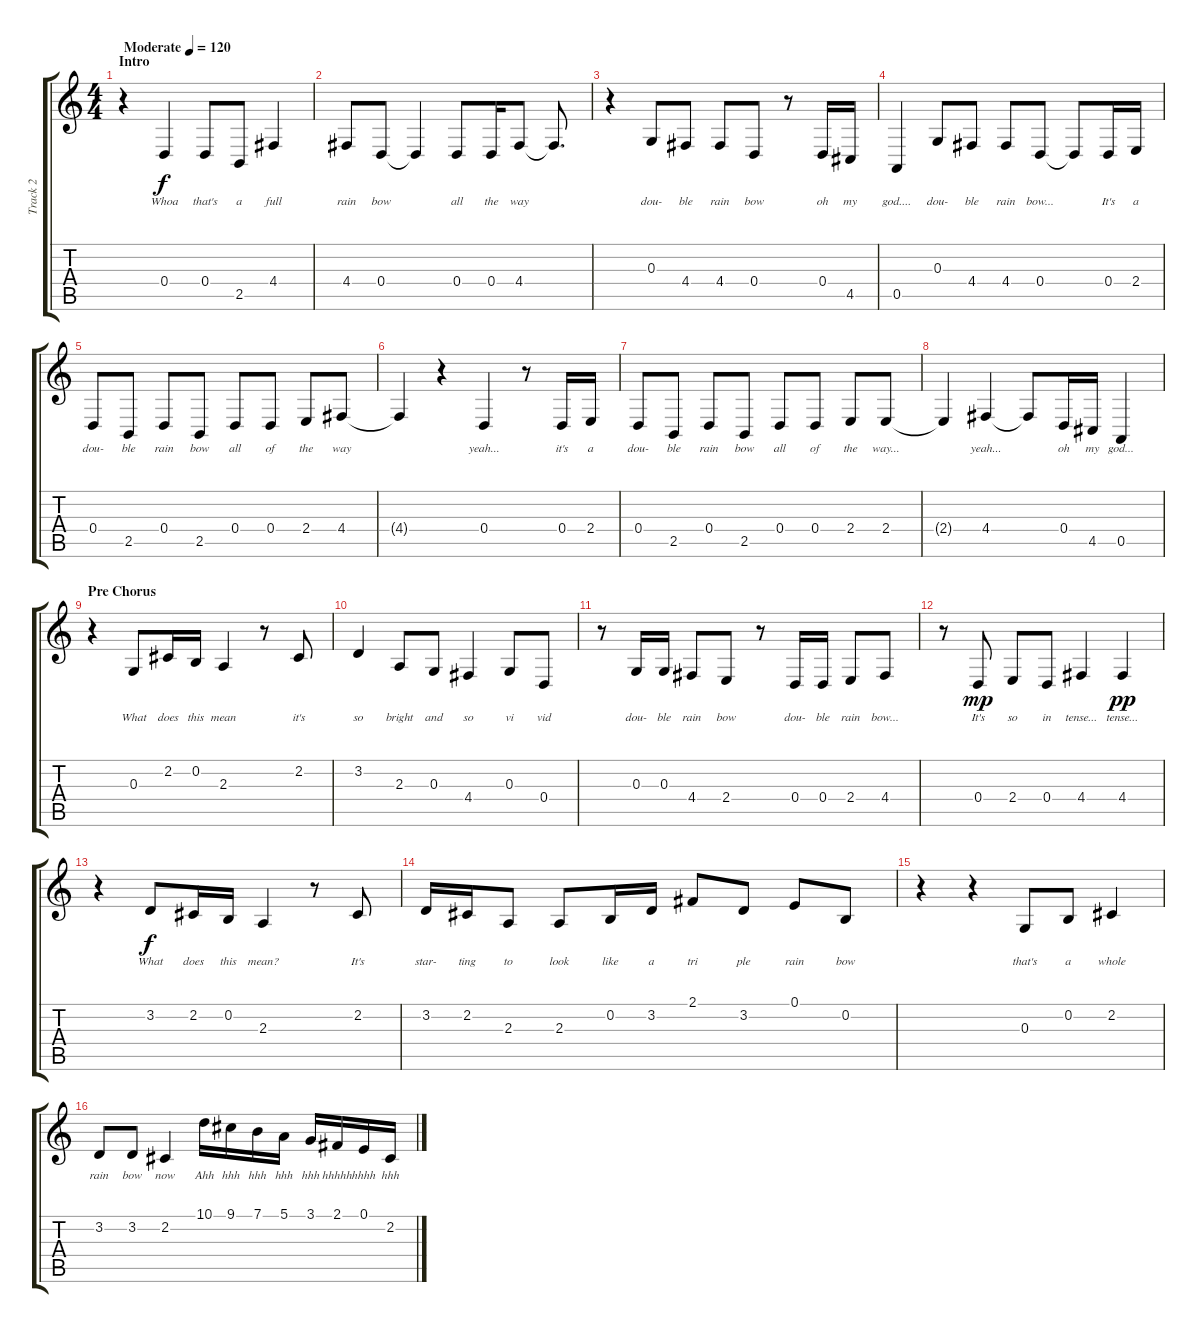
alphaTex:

\track ("Track 2" "Track 2") {instrument lead1square}
\staff {score tabs}
\tuning (E4 B3 G3 D3 A2 E2) {hide}
\ts (4 4)
\section ("" "Intro")
\tempo (120 "Moderate")
\clef g2
\ks c
r.4{dy f instrument lead1square} 0.4.4{lyrics (0 "Whoa") lyrics (1 "") lyrics (2 "") lyrics (3 "") lyrics (4 "")} 0.4.8{lyrics (0 "that's") lyrics (1 "") lyrics (2 "") lyrics (3 "") lyrics (4 "")} 2.5.8{lyrics (0 "a") lyrics (1 "") lyrics (2 "") lyrics (3 "") lyrics (4 "")} 4.4.4{lyrics (0 "full") lyrics (1 "") lyrics (2 "") lyrics (3 "") lyrics (4 "")} |
4.4.8{lyrics (0 "rain") lyrics (1 "") lyrics (2 "") lyrics (3 "") lyrics (4 "")} 0.4.8{lyrics (0 "bow") lyrics (1 "") lyrics (2 "") lyrics (3 "") lyrics (4 "")} 0.4{t}.4{lyrics (0 "") lyrics (1 "") lyrics (2 "") lyrics (3 "") lyrics (4 "")} 0.4.8{lyrics (0 "all") lyrics (1 "") lyrics (2 "") lyrics (3 "") lyrics (4 "")} 0.4.16{lyrics (0 "the") lyrics (1 "") lyrics (2 "") lyrics (3 "") lyrics (4 "")} 4.4.8{lyrics (0 "way") lyrics (1 "") lyrics (2 "") lyrics (3 "") lyrics (4 "")} 4.4{t}.8{d lyrics (0 "") lyrics (1 "") lyrics (2 "") lyrics (3 "") lyrics (4 "")} |
r.4 0.3.8{lyrics (0 "dou-") lyrics (1 "") lyrics (2 "") lyrics (3 "") lyrics (4 "")} 4.4.8{lyrics (0 "ble") lyrics (1 "") lyrics (2 "") lyrics (3 "") lyrics (4 "")} 4.4.8{lyrics (0 "rain") lyrics (1 "") lyrics (2 "") lyrics (3 "") lyrics (4 "")} 0.4.8{lyrics (0 "bow") lyrics (1 "") lyrics (2 "") lyrics (3 "") lyrics (4 "")} r.8 0.4.16{lyrics (0 "oh") lyrics (1 "") lyrics (2 "") lyrics (3 "") lyrics (4 "")} 4.5.16{lyrics (0 "my") lyrics (1 "") lyrics (2 "") lyrics (3 "") lyrics (4 "")} |
0.5.4{lyrics (0 "god....") lyrics (1 "") lyrics (2 "") lyrics (3 "") lyrics (4 "")} 0.3.8{lyrics (0 "dou-") lyrics (1 "") lyrics (2 "") lyrics (3 "") lyrics (4 "")} 4.4.8{lyrics (0 "ble") lyrics (1 "") lyrics (2 "") lyrics (3 "") lyrics (4 "")} 4.4.8{lyrics (0 "rain") lyrics (1 "") lyrics (2 "") lyrics (3 "") lyrics (4 "")} 0.4.8{lyrics (0 "bow...") lyrics (1 "") lyrics (2 "") lyrics (3 "") lyrics (4 "")} 0.4{t}.8{lyrics (0 "") lyrics (1 "") lyrics (2 "") lyrics (3 "") lyrics (4 "")} 0.4.16{lyrics (0 "It's") lyrics (1 "") lyrics (2 "") lyrics (3 "") lyrics (4 "")} 2.4.16{lyrics (0 "a") lyrics (1 "") lyrics (2 "") lyrics (3 "") lyrics (4 "")} |
0.4.8{lyrics (0 "dou-") lyrics (1 "") lyrics (2 "") lyrics (3 "") lyrics (4 "")} 2.5.8{lyrics (0 "ble") lyrics (1 "") lyrics (2 "") lyrics (3 "") lyrics (4 "")} 0.4.8{lyrics (0 "rain") lyrics (1 "") lyrics (2 "") lyrics (3 "") lyrics (4 "")} 2.5.8{lyrics (0 "bow") lyrics (1 "") lyrics (2 "") lyrics (3 "") lyrics (4 "")} 0.4.8{lyrics (0 "all") lyrics (1 "") lyrics (2 "") lyrics (3 "") lyrics (4 "")} 0.4.8{lyrics (0 "of") lyrics (1 "") lyrics (2 "") lyrics (3 "") lyrics (4 "")} 2.4.8{lyrics (0 "the") lyrics (1 "") lyrics (2 "") lyrics (3 "") lyrics (4 "")} 4.4.8{lyrics (0 "way") lyrics (1 "") lyrics (2 "") lyrics (3 "") lyrics (4 "")} |
4.4{t}.4{lyrics (0 "") lyrics (1 "") lyrics (2 "") lyrics (3 "") lyrics (4 "")} r.4 0.4.4{lyrics (0 "yeah...") lyrics (1 "") lyrics (2 "") lyrics (3 "") lyrics (4 "")} r.8 0.4.16{lyrics (0 "it's") lyrics (1 "") lyrics (2 "") lyrics (3 "") lyrics (4 "")} 2.4.16{lyrics (0 "a") lyrics (1 "") lyrics (2 "") lyrics (3 "") lyrics (4 "")} |
0.4.8{lyrics (0 "dou-") lyrics (1 "") lyrics (2 "") lyrics (3 "") lyrics (4 "")} 2.5.8{lyrics (0 "ble") lyrics (1 "") lyrics (2 "") lyrics (3 "") lyrics (4 "")} 0.4.8{lyrics (0 "rain") lyrics (1 "") lyrics (2 "") lyrics (3 "") lyrics (4 "")} 2.5.8{lyrics (0 "bow") lyrics (1 "") lyrics (2 "") lyrics (3 "") lyrics (4 "")} 0.4.8{lyrics (0 "all") lyrics (1 "") lyrics (2 "") lyrics (3 "") lyrics (4 "")} 0.4.8{lyrics (0 "of") lyrics (1 "") lyrics (2 "") lyrics (3 "") lyrics (4 "")} 2.4.8{lyrics (0 "the") lyrics (1 "") lyrics (2 "") lyrics (3 "") lyrics (4 "")} 2.4.8{lyrics (0 "way...") lyrics (1 "") lyrics (2 "") lyrics (3 "") lyrics (4 "")} |
2.4{t}.4{lyrics (0 "") lyrics (1 "") lyrics (2 "") lyrics (3 "") lyrics (4 "")} 4.4.4{lyrics (0 "yeah...") lyrics (1 "") lyrics (2 "") lyrics (3 "") lyrics (4 "")} 4.4{t}.8{lyrics (0 "") lyrics (1 "") lyrics (2 "") lyrics (3 "") lyrics (4 "")} 0.4.16{lyrics (0 "oh") lyrics (1 "") lyrics (2 "") lyrics (3 "") lyrics (4 "")} 4.5.16{lyrics (0 "my") lyrics (1 "") lyrics (2 "") lyrics (3 "") lyrics (4 "")} 0.5.4{lyrics (0 "god...") lyrics (1 "") lyrics (2 "") lyrics (3 "") lyrics (4 "")} |
\section ("" "Pre Chorus")
r.4 0.3.8{lyrics (0 "What") lyrics (1 "") lyrics (2 "") lyrics (3 "") lyrics (4 "")} 2.2.16{lyrics (0 "does") lyrics (1 "") lyrics (2 "") lyrics (3 "") lyrics (4 "")} 0.2.16{lyrics (0 "this") lyrics (1 "") lyrics (2 "") lyrics (3 "") lyrics (4 "")} 2.3.4{lyrics (0 "mean") lyrics (1 "") lyrics (2 "") lyrics (3 "") lyrics (4 "")} r.8 2.2.8{lyrics (0 "it's") lyrics (1 "") lyrics (2 "") lyrics (3 "") lyrics (4 "")} |
3.2.4{lyrics (0 "so") lyrics (1 "") lyrics (2 "") lyrics (3 "") lyrics (4 "")} 2.3.8{lyrics (0 "bright") lyrics (1 "") lyrics (2 "") lyrics (3 "") lyrics (4 "")} 0.3.8{lyrics (0 "and") lyrics (1 "") lyrics (2 "") lyrics (3 "") lyrics (4 "")} 4.4.4{lyrics (0 "so") lyrics (1 "") lyrics (2 "") lyrics (3 "") lyrics (4 "")} 0.3.8{lyrics (0 "vi") lyrics (1 "") lyrics (2 "") lyrics (3 "") lyrics (4 "")} 0.4.8{lyrics (0 "vid") lyrics (1 "") lyrics (2 "") lyrics (3 "") lyrics (4 "")} |
r.8 0.3.16{lyrics (0 "dou-") lyrics (1 "") lyrics (2 "") lyrics (3 "") lyrics (4 "")} 0.3.16{lyrics (0 "ble") lyrics (1 "") lyrics (2 "") lyrics (3 "") lyrics (4 "")} 4.4.8{lyrics (0 "rain") lyrics (1 "") lyrics (2 "") lyrics (3 "") lyrics (4 "")} 2.4.8{lyrics (0 "bow") lyrics (1 "") lyrics (2 "") lyrics (3 "") lyrics (4 "")} r.8 0.4.16{lyrics (0 "dou-") lyrics (1 "") lyrics (2 "") lyrics (3 "") lyrics (4 "")} 0.4.16{lyrics (0 "ble") lyrics (1 "") lyrics (2 "") lyrics (3 "") lyrics (4 "")} 2.4.8{lyrics (0 "rain") lyrics (1 "") lyrics (2 "") lyrics (3 "") lyrics (4 "")} 4.4.8{lyrics (0 "bow...") lyrics (1 "") lyrics (2 "") lyrics (3 "") lyrics (4 "")} |
r.8 0.4.8{lyrics (0 "It's") lyrics (1 "") lyrics (2 "") lyrics (3 "") lyrics (4 "") dy mp} 2.4.8{lyrics (0 "so") lyrics (1 "") lyrics (2 "") lyrics (3 "") lyrics (4 "")} 0.4.8{lyrics (0 "in") lyrics (1 "") lyrics (2 "") lyrics (3 "") lyrics (4 "")} 4.4.4{lyrics (0 "tense...") lyrics (1 "") lyrics (2 "") lyrics (3 "") lyrics (4 "")} 4.4.4{lyrics (0 "tense...") lyrics (1 "") lyrics (2 "") lyrics (3 "") lyrics (4 "") dy pp} |
r.4 3.2.8{lyrics (0 "What") lyrics (1 "") lyrics (2 "") lyrics (3 "") lyrics (4 "") dy f} 2.2.16{lyrics (0 "does") lyrics (1 "") lyrics (2 "") lyrics (3 "") lyrics (4 "")} 0.2.16{lyrics (0 "this") lyrics (1 "") lyrics (2 "") lyrics (3 "") lyrics (4 "")} 2.3.4{lyrics (0 "mean?") lyrics (1 "") lyrics (2 "") lyrics (3 "") lyrics (4 "")} r.8 2.2.8{lyrics (0 "It's") lyrics (1 "") lyrics (2 "") lyrics (3 "") lyrics (4 "")} |
3.2.16{lyrics (0 "star-") lyrics (1 "") lyrics (2 "") lyrics (3 "") lyrics (4 "")} 2.2.16{lyrics (0 "ting") lyrics (1 "") lyrics (2 "") lyrics (3 "") lyrics (4 "")} 2.3.8{lyrics (0 "to") lyrics (1 "") lyrics (2 "") lyrics (3 "") lyrics (4 "")} 2.3.8{lyrics (0 "look") lyrics (1 "") lyrics (2 "") lyrics (3 "") lyrics (4 "")} 0.2.16{lyrics (0 "like") lyrics (1 "") lyrics (2 "") lyrics (3 "") lyrics (4 "")} 3.2.16{lyrics (0 "a") lyrics (1 "") lyrics (2 "") lyrics (3 "") lyrics (4 "")} 2.1.8{lyrics (0 "tri") lyrics (1 "") lyrics (2 "") lyrics (3 "") lyrics (4 "")} 3.2.8{lyrics (0 "ple") lyrics (1 "") lyrics (2 "") lyrics (3 "") lyrics (4 "")} 0.1.8{lyrics (0 "rain") lyrics (1 "") lyrics (2 "") lyrics (3 "") lyrics (4 "")} 0.2.8{lyrics (0 "bow") lyrics (1 "") lyrics (2 "") lyrics (3 "") lyrics (4 "")} |
r.4 r.4 0.3.8{lyrics (0 "that's") lyrics (1 "") lyrics (2 "") lyrics (3 "") lyrics (4 "")} 0.2.8{lyrics (0 "a") lyrics (1 "") lyrics (2 "") lyrics (3 "") lyrics (4 "")} 2.2.4{lyrics (0 "whole") lyrics (1 "") lyrics (2 "") lyrics (3 "") lyrics (4 "")} |
3.2.8{lyrics (0 "rain") lyrics (1 "") lyrics (2 "") lyrics (3 "") lyrics (4 "")} 3.2.8{lyrics (0 "bow") lyrics (1 "") lyrics (2 "") lyrics (3 "") lyrics (4 "")} 2.2.4{lyrics (0 "now") lyrics (1 "") lyrics (2 "") lyrics (3 "") lyrics (4 "")} 10.1.16{lyrics (0 "Ahh") lyrics (1 "") lyrics (2 "") lyrics (3 "") lyrics (4 "")} 9.1.16{lyrics (0 "hhh") lyrics (1 "") lyrics (2 "") lyrics (3 "") lyrics (4 "")} 7.1.16{lyrics (0 "hhh") lyrics (1 "") lyrics (2 "") lyrics (3 "") lyrics (4 "")} 5.1.16{lyrics (0 "hhh") lyrics (1 "") lyrics (2 "") lyrics (3 "") lyrics (4 "")} 3.1.16{lyrics (0 "hhh") lyrics (1 "") lyrics (2 "") lyrics (3 "") lyrics (4 "")} 2.1.16{lyrics (0 "hhhhh") lyrics (1 "") lyrics (2 "") lyrics (3 "") lyrics (4 "")} 0.1.16{lyrics (0 "hhhh") lyrics (1 "") lyrics (2 "") lyrics (3 "") lyrics (4 "")} 2.2.16{lyrics (0 "hhh") lyrics (1 "") lyrics (2 "") lyrics (3 "") lyrics (4 "")}
